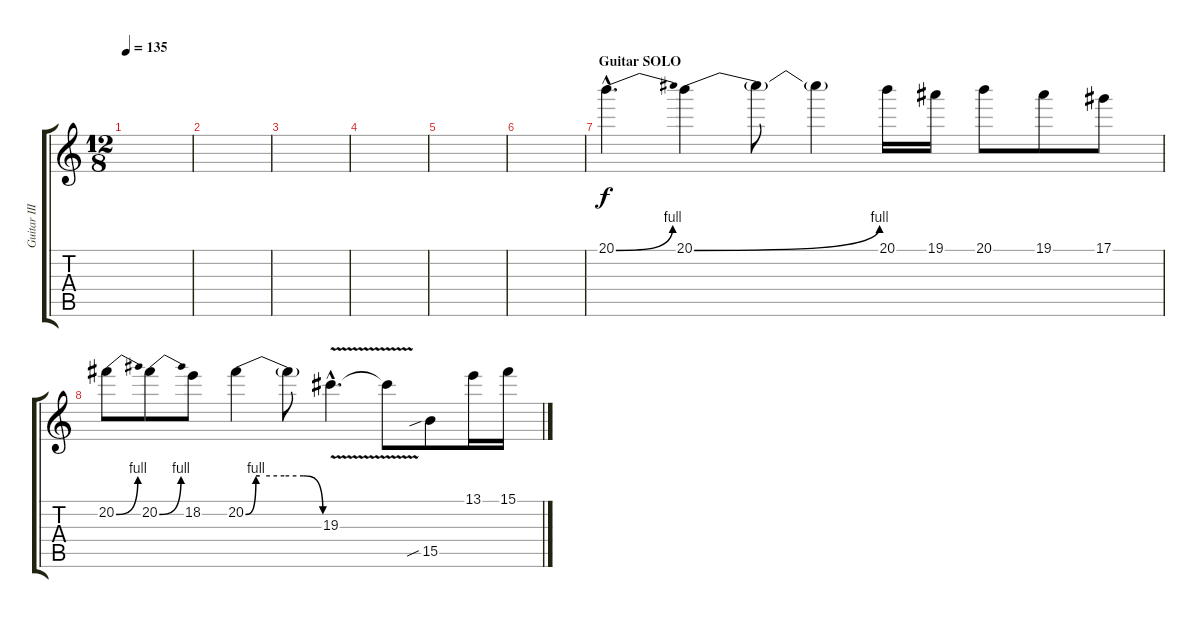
\track ("Guitar III - Chris Risola" "Guitar III") {instrument overdrivenguitar}
\staff {score tabs}
\tuning (Eb4 Bb3 Gb3 Db3 Ab2 Eb2) {hide}
\ts (12 8)
\tempo 135
\clef g2
\ks c
|
|
|
|
|
|
\section ("" "Guitar SOLO")
20.1{be (bend 0 0 60 4) hac}.4{d} 20.1{be (bend 0 0 60 4)}.4 20.1{t}.8 20.1{t}.4 20.1.16 19.1.16 20.1.8 19.1.8 17.1.8 |
20.2{be (bend 0 0 60 4)}.8 20.2{be (bend 0 0 60 4)}.8 18.2.8 20.2{be (custom 0 0 8 4 11 4 30 4 45 4 60 0)}.4 20.2{t}.8 19.3{v hac}.4{d} 19.3{t}.8 15.5{sib}.8 13.1.16 15.1.16
